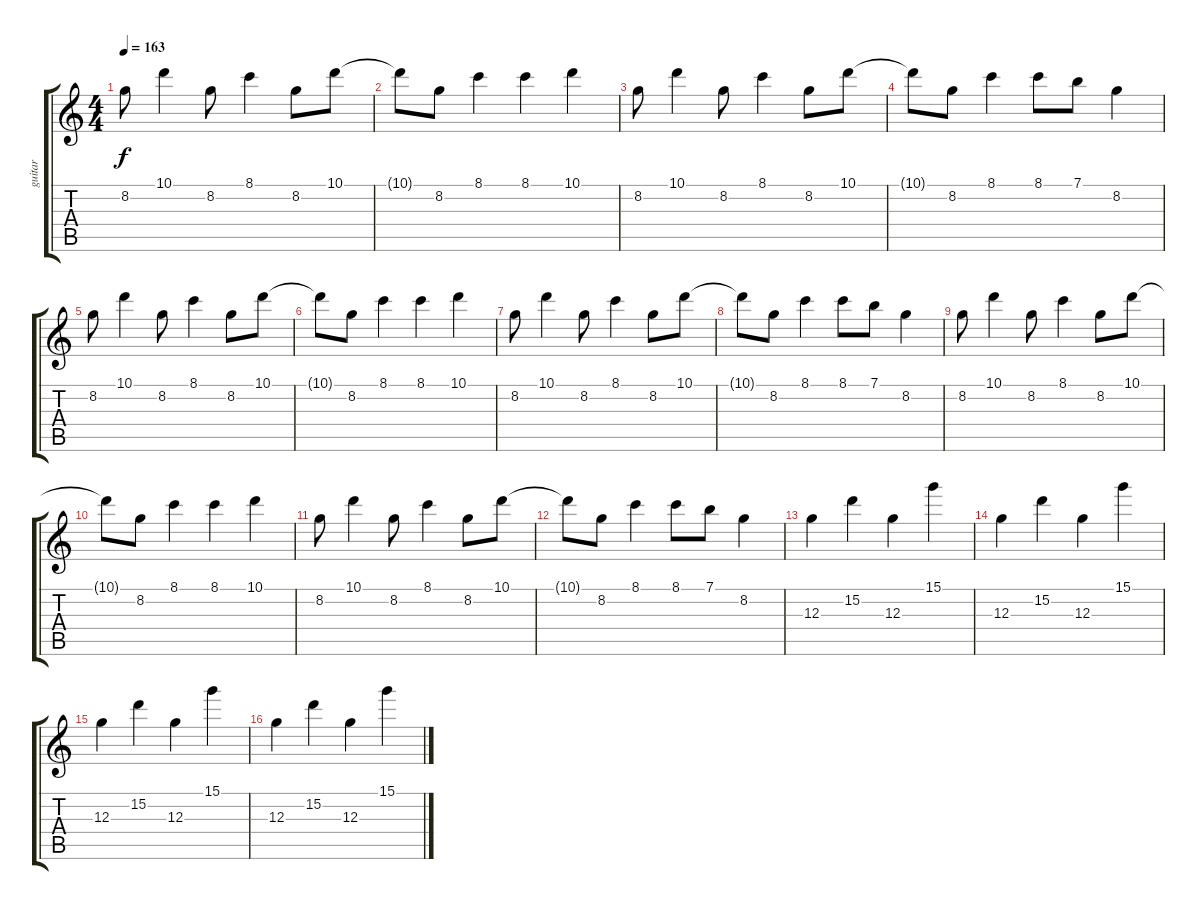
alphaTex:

\track ("guitar" "guitar") {instrument overdrivenguitar}
\staff {score tabs}
\tuning (E4 B3 G3 D3 A2 E2) {hide}
\ts (4 4)
\tempo 163
\clef g2
\ks c
8.2.8{dy f} 10.1.4 8.2.8 8.1.4 8.2.8 10.1.8 |
10.1{t}.8 8.2.8 8.1.4 8.1.4 10.1.4 |
8.2.8 10.1.4 8.2.8 8.1.4 8.2.8 10.1.8 |
10.1{t}.8 8.2.8 8.1.4 8.1.8 7.1.8 8.2.4 |
8.2.8 10.1.4 8.2.8 8.1.4 8.2.8 10.1.8 |
10.1{t}.8 8.2.8 8.1.4 8.1.4 10.1.4 |
8.2.8 10.1.4 8.2.8 8.1.4 8.2.8 10.1.8 |
10.1{t}.8 8.2.8 8.1.4 8.1.8 7.1.8 8.2.4 |
8.2.8 10.1.4 8.2.8 8.1.4 8.2.8 10.1.8 |
10.1{t}.8 8.2.8 8.1.4 8.1.4 10.1.4 |
8.2.8 10.1.4 8.2.8 8.1.4 8.2.8 10.1.8 |
10.1{t}.8 8.2.8 8.1.4 8.1.8 7.1.8 8.2.4 |
12.3.4 15.2.4 12.3.4 15.1.4 |
12.3.4 15.2.4 12.3.4 15.1.4 |
12.3.4 15.2.4 12.3.4 15.1.4 |
12.3.4 15.2.4 12.3.4 15.1.4
